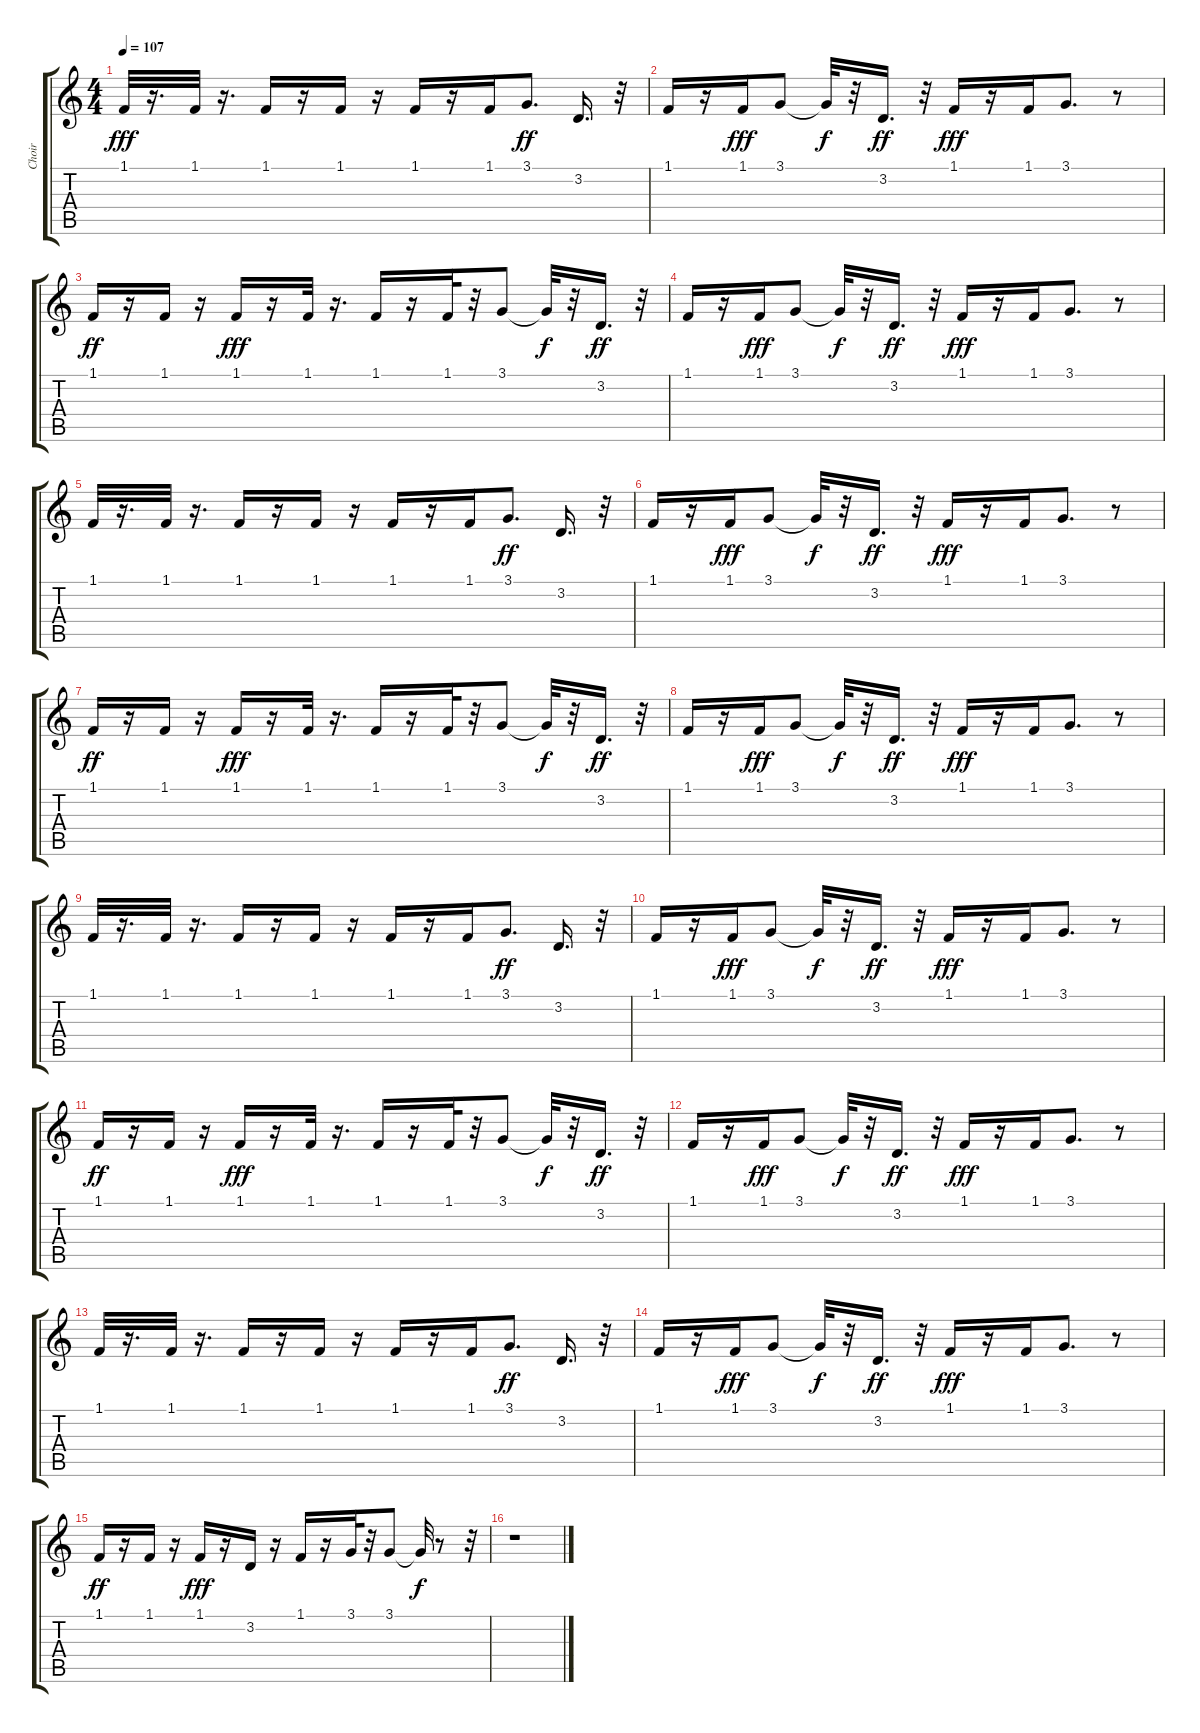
\track ("Choir" "Choir") {instrument choiraahs}
\staff {score tabs}
\tuning (E4 B3 G3 D3 A2 E2) {hide}
\ts (4 4)
\tempo 107
\clef g2
\ks c
1.1.32{dy fff} r.16{d} 1.1.32 r.16{d} 1.1.16 r.16 1.1.16 r.16 1.1.16 r.16 1.1.16 3.1.8{d dy ff} 3.2.16{d} r.32 |
1.1.16 r.16 1.1.16{dy fff} 3.1.8 3.1{t}.32{dy f} r.32 3.2.16{d dy ff} r.32 1.1.16{dy fff} r.16 1.1.16 3.1.8{d} r.8 |
1.1.16{dy ff} r.16 1.1.16 r.16 1.1.16{dy fff} r.16 1.1.32 r.16{d} 1.1.16 r.16 1.1.32 r.32 3.1.8 3.1{t}.32{dy f} r.32 3.2.16{d dy ff} r.32 |
1.1.16 r.16 1.1.16{dy fff} 3.1.8 3.1{t}.32{dy f} r.32 3.2.16{d dy ff} r.32 1.1.16{dy fff} r.16 1.1.16 3.1.8{d} r.8 |
1.1.32 r.16{d} 1.1.32 r.16{d} 1.1.16 r.16 1.1.16 r.16 1.1.16 r.16 1.1.16 3.1.8{d dy ff} 3.2.16{d} r.32 |
1.1.16 r.16 1.1.16{dy fff} 3.1.8 3.1{t}.32{dy f} r.32 3.2.16{d dy ff} r.32 1.1.16{dy fff} r.16 1.1.16 3.1.8{d} r.8 |
1.1.16{dy ff} r.16 1.1.16 r.16 1.1.16{dy fff} r.16 1.1.32 r.16{d} 1.1.16 r.16 1.1.32 r.32 3.1.8 3.1{t}.32{dy f} r.32 3.2.16{d dy ff} r.32 |
1.1.16 r.16 1.1.16{dy fff} 3.1.8 3.1{t}.32{dy f} r.32 3.2.16{d dy ff} r.32 1.1.16{dy fff} r.16 1.1.16 3.1.8{d} r.8 |
1.1.32 r.16{d} 1.1.32 r.16{d} 1.1.16 r.16 1.1.16 r.16 1.1.16 r.16 1.1.16 3.1.8{d dy ff} 3.2.16{d} r.32 |
1.1.16 r.16 1.1.16{dy fff} 3.1.8 3.1{t}.32{dy f} r.32 3.2.16{d dy ff} r.32 1.1.16{dy fff} r.16 1.1.16 3.1.8{d} r.8 |
1.1.16{dy ff} r.16 1.1.16 r.16 1.1.16{dy fff} r.16 1.1.32 r.16{d} 1.1.16 r.16 1.1.32 r.32 3.1.8 3.1{t}.32{dy f} r.32 3.2.16{d dy ff} r.32 |
1.1.16 r.16 1.1.16{dy fff} 3.1.8 3.1{t}.32{dy f} r.32 3.2.16{d dy ff} r.32 1.1.16{dy fff} r.16 1.1.16 3.1.8{d} r.8 |
1.1.32 r.16{d} 1.1.32 r.16{d} 1.1.16 r.16 1.1.16 r.16 1.1.16 r.16 1.1.16 3.1.8{d dy ff} 3.2.16{d} r.32 |
1.1.16 r.16 1.1.16{dy fff} 3.1.8 3.1{t}.32{dy f} r.32 3.2.16{d dy ff} r.32 1.1.16{dy fff} r.16 1.1.16 3.1.8{d} r.8 |
1.1.16{dy ff} r.16 1.1.16 r.16 1.1.16{dy fff} r.16 3.2.16 r.16 1.1.16 r.16 3.1.32 r.32 3.1.8 3.1{t}.32{dy f} r.8 r.32 |
r.1
